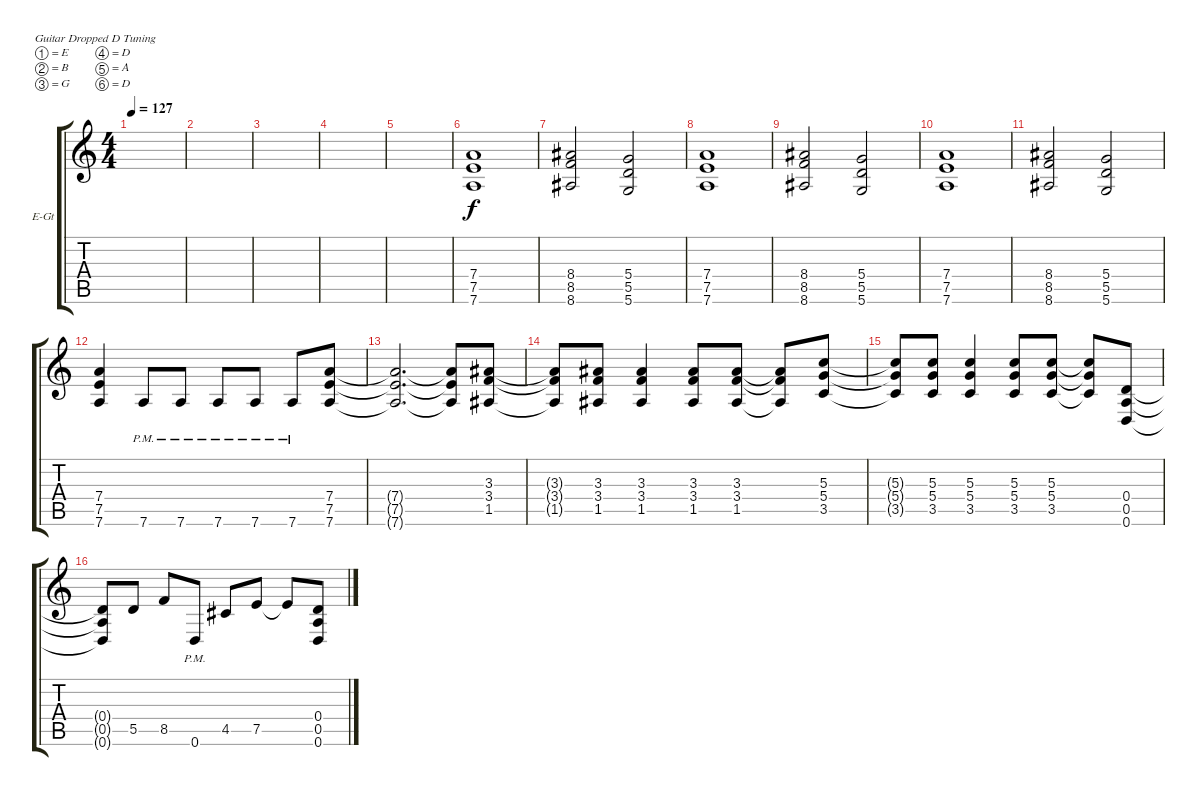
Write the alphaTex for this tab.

\defaultSystemsLayout 4
\bracketExtendMode groupsimilarinstruments
\firstSystemTrackNameOrientation horizontal
\otherSystemsTrackNameOrientation horizontal
\track ("Rhythm Guitar (Left)" "E-Gt") {instrument distortionguitar}
\staff {score tabs}
\tuning (E4 B3 G3 D3 A2 D2)
\ts (4 4)
\tempo 127
\clef g2
\ks c
|
\scale
0.333333 |
|
\scale
0.333333 |
|
\scale
0.333333 (7.6 7.5 7.4).1 |
\scale
0.333333 (8.4 8.5 8.6).2 (5.6 5.5 5.4).2 |
\scale
0.333333 (7.6 7.5 7.4).1 |
(8.4 8.5 8.6).2 (5.6 5.5 5.4).2 |
(7.6 7.5 7.4).1 |
(8.4 8.5 8.6).2 (5.6 5.5 5.4).2 |
(7.6 7.5 7.4).4 7.6{pm}.8 7.6{pm}.8 7.6{pm}.8 7.6{pm}.8 7.6{pm}.8 (7.6 7.5 7.4).8 |
(7.6{t} 7.5{t} 7.4{t}).2{d} (7.4{t} 7.5{t} 7.6{t}).8 (1.5 3.4 3.3).8 |
(1.5{t} 3.4{t} 3.3{t}).8 (1.5 3.4 3.3).8 (1.5 3.4 3.3).4 (1.5 3.4 3.3).8 (3.4 1.5 3.3).8 (1.5{t} 3.4{t} 3.3{t}).8 (3.5 5.4 5.3).8 |
(5.3{t} 5.4{t} 3.5{t}).8 (5.3 5.4 3.5).8 (5.3 5.4 3.5).4 (5.3 5.4 3.5).8 (5.3 5.4 3.5).8 (5.3{t} 5.4{t} 3.5{t}).8 (0.5 0.6 0.4).8 |
(0.5{t} 0.6{t} 0.4{t}).8 5.5.8 8.5.8 0.6{pm}.8 4.5.8 7.5.8 7.5{t}.8 (0.5 0.6 0.4).8
